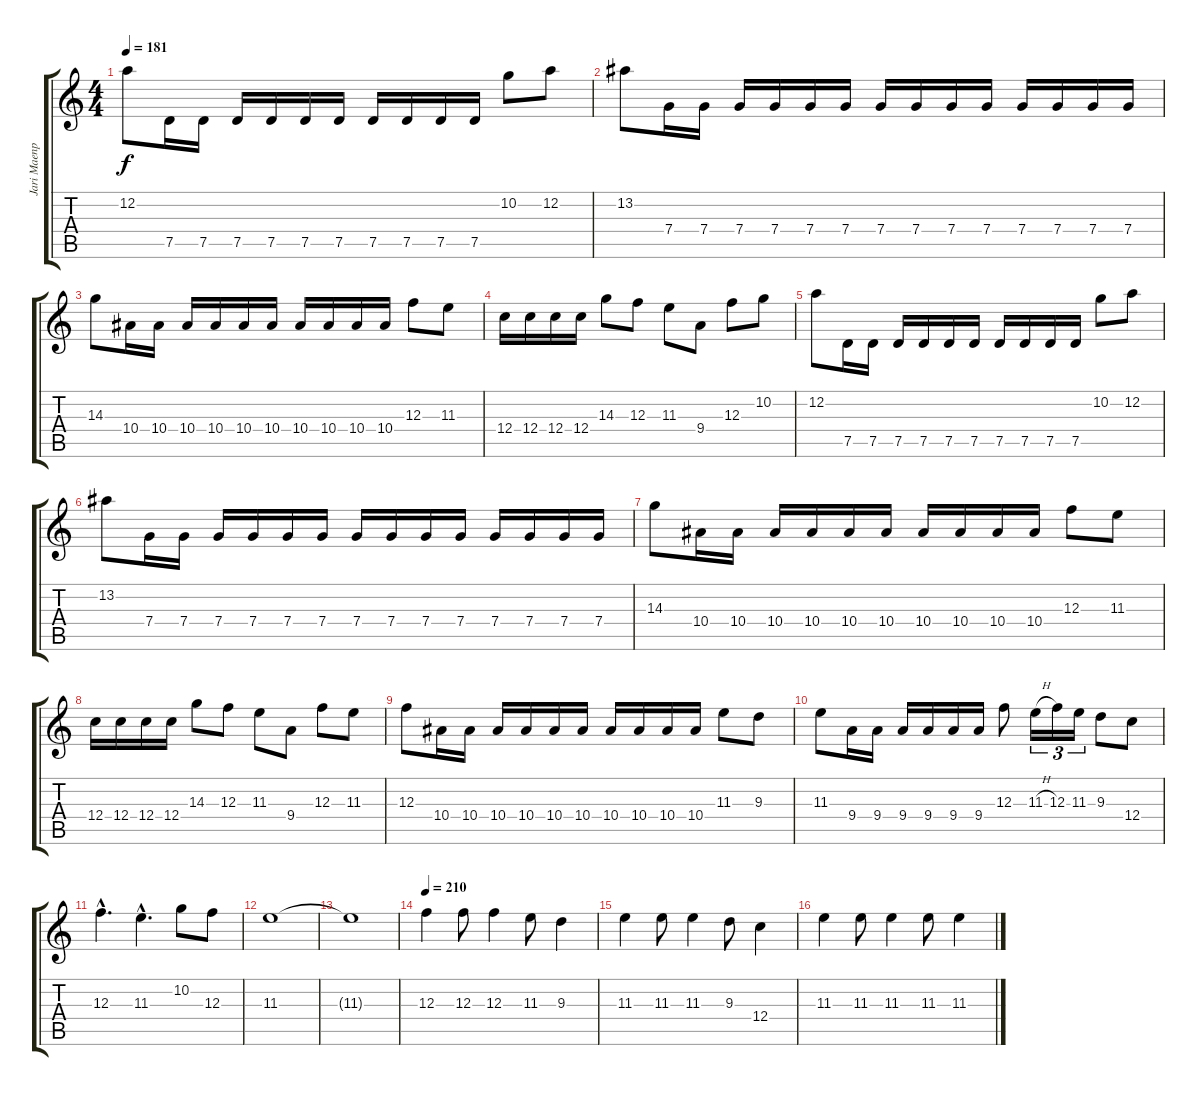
\track ("Jari Maenpäa" "Jari Maenp") {instrument distortionguitar}
\staff {score tabs}
\tuning (D4 A3 F3 C3 G2 D2) {hide}
\ts (4 4)
\tempo 181
\clef g2
\ks c
12.2.8{dy f} 7.5.16 7.5.16 7.5.16 7.5.16 7.5.16 7.5.16 7.5.16 7.5.16 7.5.16 7.5.16 10.2.8 12.2.8 |
13.2.8 7.4.16 7.4.16 7.4.16 7.4.16 7.4.16 7.4.16 7.4.16 7.4.16 7.4.16 7.4.16 7.4.16 7.4.16 7.4.16 7.4.16 |
14.3.8 10.4.16 10.4.16 10.4.16 10.4.16 10.4.16 10.4.16 10.4.16 10.4.16 10.4.16 10.4.16 12.3.8 11.3.8 |
12.4.16 12.4.16 12.4.16 12.4.16 14.3.8 12.3.8 11.3.8 9.4.8 12.3.8 10.2.8 |
12.2.8 7.5.16 7.5.16 7.5.16 7.5.16 7.5.16 7.5.16 7.5.16 7.5.16 7.5.16 7.5.16 10.2.8 12.2.8 |
13.2.8 7.4.16 7.4.16 7.4.16 7.4.16 7.4.16 7.4.16 7.4.16 7.4.16 7.4.16 7.4.16 7.4.16 7.4.16 7.4.16 7.4.16 |
14.3.8 10.4.16 10.4.16 10.4.16 10.4.16 10.4.16 10.4.16 10.4.16 10.4.16 10.4.16 10.4.16 12.3.8 11.3.8 |
12.4.16 12.4.16 12.4.16 12.4.16 14.3.8 12.3.8 11.3.8 9.4.8 12.3.8 11.3.8 |
12.3.8 10.4.16 10.4.16 10.4.16 10.4.16 10.4.16 10.4.16 10.4.16 10.4.16 10.4.16 10.4.16 11.3.8 9.3.8 |
11.3.8 9.4.16 9.4.16 9.4.16 9.4.16 9.4.16 9.4.16 12.3.8 11.3{h}.16{tu (3 2)} 12.3.16{tu (3 2)} 11.3.16{tu (3 2)} 9.3.8 12.4.8 |
12.3{hac}.4{d} 11.3{hac}.4{d} 10.2.8 12.3.8 |
11.3.1 |
11.3{t}.1 |
\tempo 210
12.3.4 12.3.8 12.3.4 11.3.8 9.3.4 |
11.3.4 11.3.8 11.3.4 9.3.8 12.4.4 |
11.3.4 11.3.8 11.3.4 11.3.8 11.3.4
